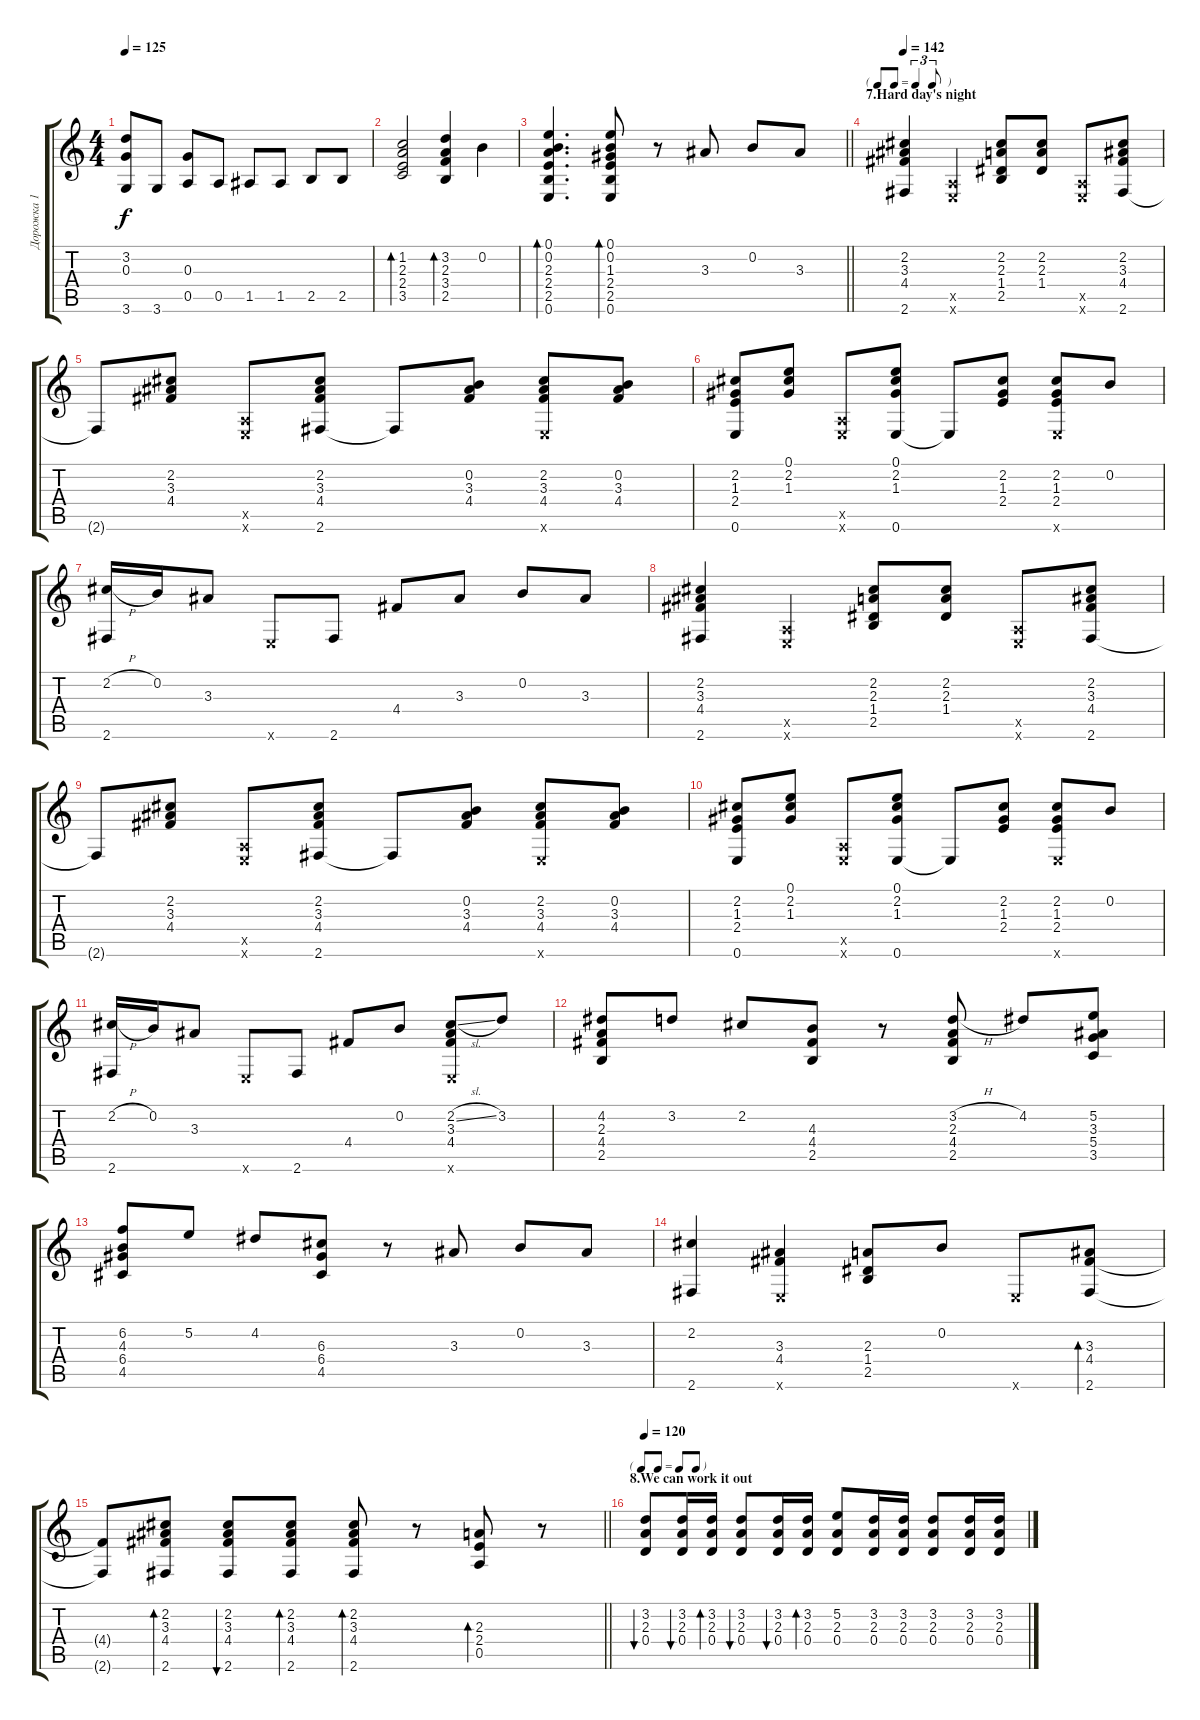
\track ("Дорожка 1" "Дорожка 1") {instrument acousticguitarsteel}
\staff {score tabs}
\tuning (E4 B3 G3 D3 A2 E2) {hide}
\ts (4 4)
\tempo 125
\clef g2
\ks c
(3.2 0.3 3.6).8{dy f} 3.6.8 (0.3 0.5).8 0.5.8 1.5.8 1.5.8 2.5.8 2.5.8 |
(1.2 2.3 2.4 3.5).2{bd 60} (3.2 2.3 3.4 2.5).4{bd 60} 0.2.4 |
\barLineRight lightlight
(0.1 0.2 2.3 2.4 2.5 0.6).4{d bd 60} (0.1 0.2 1.3 2.4 2.5 0.6).8{bd 60} r.8 3.3.8 0.2.8 3.3.8 |
\tf triplet8th
\section ("" "7.Hard day's night")
\tempo 142
(2.2 3.3 4.4 2.6).4 (0.5{x} 0.6{x}).4 (2.2 2.3 1.4 2.5).8 (2.2 2.3 1.4).8 (0.5{x} 0.6{x}).8 (2.2 3.3 4.4 2.6).8 |
2.6{t}.8 (2.2 3.3 4.4).8 (0.5{x} 0.6{x}).8 (2.2 3.3 4.4 2.6).8 2.6{t}.8 (0.2 3.3 4.4).8 (2.2 3.3 4.4 0.6{x}).8 (0.2 3.3 4.4).8 |
(2.2 1.3 2.4 0.6).8 (0.1 2.2 1.3).8 (0.5{x} 0.6{x}).8 (0.1 2.2 1.3 0.6).8 0.6{t}.8 (2.2 1.3 2.4).8 (2.2 1.3 2.4 0.6{x}).8 0.2.8 |
(2.2{h} 2.6).16 0.2.16 3.3.8 0.6{x}.8 2.6.8 4.4.8 3.3.8 0.2.8 3.3.8 |
(2.2 3.3 4.4 2.6).4 (0.5{x} 0.6{x}).4 (2.2 2.3 1.4 2.5).8 (2.2 2.3 1.4).8 (0.5{x} 0.6{x}).8 (2.2 3.3 4.4 2.6).8 |
2.6{t}.8 (2.2 3.3 4.4).8 (0.5{x} 0.6{x}).8 (2.2 3.3 4.4 2.6).8 2.6{t}.8 (0.2 3.3 4.4).8 (2.2 3.3 4.4 0.6{x}).8 (0.2 3.3 4.4).8 |
(2.2 1.3 2.4 0.6).8 (0.1 2.2 1.3).8 (0.5{x} 0.6{x}).8 (0.1 2.2 1.3 0.6).8 0.6{t}.8 (2.2 1.3 2.4).8 (2.2 1.3 2.4 0.6{x}).8 0.2.8 |
(2.2{h} 2.6).16 0.2.16 3.3.8 0.6{x}.8 2.6.8 4.4.8 0.2.8 (2.2{sl} 3.3 4.4 0.6{x}).8 3.2.8 |
(4.2 2.3 4.4 2.5).8 3.2.8 2.2.8 (4.3 4.4 2.5).8 r.8 (3.2{h} 2.3 4.4 2.5).8 4.2.8 (5.2 3.3 5.4 3.5).8 |
(6.2 4.3 6.4 4.5).8 5.2.8 4.2.8 (6.3 6.4 4.5).8 r.8 3.3.8 0.2.8 3.3.8 |
(2.2 2.6).4 (3.3 4.4 0.6{x}).4 (2.3 1.4 2.5).8 0.2.8 0.6{x}.8 (3.3 4.4 2.6).8{bd 60} |
\barLineRight lightlight
(4.4{t} 2.6{t}).8 (2.2 3.3 4.4 2.6).8{bd 60} (2.2 3.3 4.4 2.6).8{bu 60} (2.2 3.3 4.4 2.6).8{bd 60} (2.2 3.3 4.4 2.6).8{bd 60} r.8 (2.3 2.4 0.5).8{bd 60} r.8 |
\tf none
\section ("" "8.We can work it out")
\tempo 120
(3.2 2.3 0.4).8{bu 60} (3.2 2.3 0.4).16{bu 60} (3.2 2.3 0.4).16{bd 60} (3.2 2.3 0.4).8{bu 60} (3.2 2.3 0.4).16{bu 60} (3.2 2.3 0.4).16{bd 60} (5.2 2.3 0.4).8 (3.2 2.3 0.4).16 (3.2 2.3 0.4).16 (3.2 2.3 0.4).8 (3.2 2.3 0.4).16 (3.2 2.3 0.4).16
